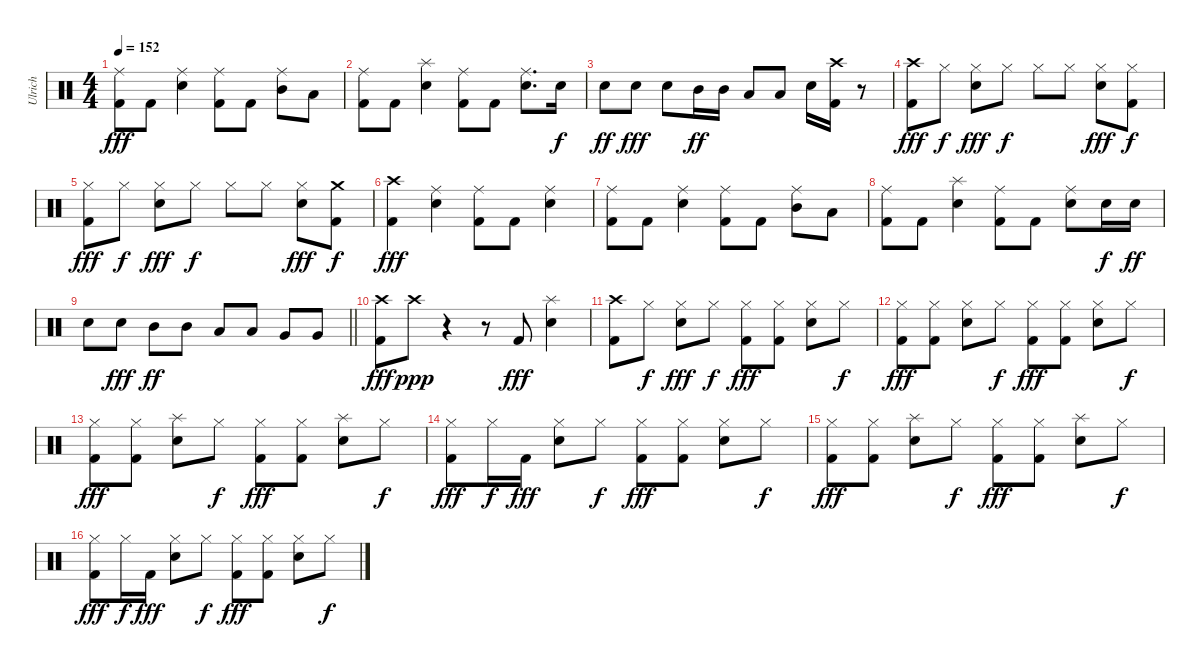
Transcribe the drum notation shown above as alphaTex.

\track ("Ulrich" "Ulrich") {instrument percussion}
\staff {score}
\articulation defaults
\ts (4 4)
\tempo 152
\clef neutral
\ks c
("Ride (middle)" "Kick (hit) 2").8{dy fff} "Kick (hit) 2".8 ("Ride (middle)" "Snare (hit) 2").4 ("Ride (middle)" "Kick (hit) 2").8 "Kick (hit) 2".8 ("Ride (middle)" "Mid Tom (hit)").8 "Low Tom (hit)".8 |
("Ride (middle)" "Kick (hit) 2").8 "Kick (hit) 2".8 ("Splash (hit)" "Snare (hit) 2").4 ("Ride (middle)" "Kick (hit) 2").8 "Kick (hit) 2".8 ("Ride (middle)" "Snare (hit) 2").8{d} "Snare (hit) 2".16{dy f} |
"Snare (hit) 2".8{dy ff} "Snare (hit) 2".8{dy fff} "Snare (hit) 2".8 "Mid Tom (hit)".16{dy ff} "Mid Tom (hit)".16 "Low Tom (hit)".8 "Low Tom (hit)".8 "Snare (hit) 2".16 ("Crash high (hit)" "Kick (hit) 2").16 r.8 |
("Crash high (hit)" "Kick (hit) 2").8{dy fff} "Hi-Hat (closed)".8{dy f} ("Hi-Hat (closed)" "Snare (hit) 2").8{dy fff} "Hi-Hat (closed)".8{dy f} "Hi-Hat (closed)".8 "Hi-Hat (closed)".8 ("Hi-Hat (closed)" "Snare (hit) 2").8{dy fff} ("Hi-Hat (closed)" "Kick (hit) 2").8{dy f} |
("Hi-Hat (closed)" "Kick (hit) 2").8{dy fff} "Hi-Hat (closed)".8{dy f} ("Hi-Hat (closed)" "Snare (hit) 2").8{dy fff} "Hi-Hat (closed)".8{dy f} "Hi-Hat (closed)".8 "Hi-Hat (closed)".8 ("Hi-Hat (closed)" "Snare (hit) 2").8{dy fff} ("Crash medium (hit)" "Kick (hit) 2").8{dy f} |
("Crash high (hit)" "Kick (hit) 2").4{dy fff} ("Ride (middle)" "Snare (hit) 2").4 ("Ride (middle)" "Kick (hit) 2").8 "Kick (hit) 2".8 ("Ride (middle)" "Snare (hit) 2").4 |
("Ride (middle)" "Kick (hit) 2").8 "Kick (hit) 2".8 ("Ride (middle)" "Snare (hit) 2").4 ("Ride (middle)" "Kick (hit) 2").8 "Kick (hit) 2".8 ("Ride (middle)" "Mid Tom (hit)").8 "Low Tom (hit)".8 |
("Ride (middle)" "Kick (hit) 2").8 "Kick (hit) 2".8 ("Splash (hit)" "Snare (hit) 2").4 ("Ride (middle)" "Kick (hit) 2").8 "Kick (hit) 2".8 ("Ride (middle)" "Snare (hit) 2").8 "Snare (hit) 2".16{dy f} "Snare (hit) 2".16{dy ff} |
\barLineRight lightlight "Snare (hit) 2".8 "Snare (hit) 2".8{dy fff} "Mid Tom (hit)".8{dy ff} "Mid Tom (hit)".8 "Low Tom (hit)".8 "Low Tom (hit)".8 "Very Low Tom (hit)".8 "Very Low Tom (hit)".8
|
("Crash high (hit)" "Kick (hit) 2").8{dy fff} "Crash high (hit)".8{dy ppp} r.4 r.8 "Kick (hit) 2".8{dy fff} ("Splash (hit)" "Snare (hit) 2").4 |
("Crash high (hit)" "Kick (hit) 2").8 "Hi-Hat (closed)".8{dy f} ("Hi-Hat (closed)" "Snare (hit) 2").8{dy fff} "Hi-Hat (closed)".8{dy f} ("Hi-Hat (closed)" "Kick (hit) 2").8{dy fff} ("Hi-Hat (closed)" "Kick (hit) 2").8 ("Hi-Hat (closed)" "Snare (hit) 2").8 "Hi-Hat (closed)".8{dy f} |
("Hi-Hat (closed)" "Kick (hit) 2").8{dy fff} ("Hi-Hat (closed)" "Kick (hit) 2").8 ("Hi-Hat (closed)" "Snare (hit) 2").8 "Hi-Hat (closed)".8{dy f} ("Hi-Hat (closed)" "Kick (hit) 2").8{dy fff} ("Hi-Hat (closed)" "Kick (hit) 2").8 ("Hi-Hat (closed)" "Snare (hit) 2").8 "Hi-Hat (closed)".8{dy f} |
("Hi-Hat (closed)" "Kick (hit) 2").8{dy fff} ("Hi-Hat (closed)" "Kick (hit) 2").8 ("Splash (hit)" "Snare (hit) 2").8 "Hi-Hat (closed)".8{dy f} ("Hi-Hat (closed)" "Kick (hit) 2").8{dy fff} ("Hi-Hat (closed)" "Kick (hit) 2").8 ("Splash (hit)" "Snare (hit) 2").8 "Hi-Hat (closed)".8{dy f} |
("Hi-Hat (closed)" "Kick (hit) 2").8{dy fff} "Hi-Hat (closed)".16{dy f} "Kick (hit) 2".16{dy fff} ("Hi-Hat (closed)" "Snare (hit) 2").8 "Hi-Hat (closed)".8{dy f} ("Hi-Hat (closed)" "Kick (hit) 2").8{dy fff} ("Hi-Hat (closed)" "Kick (hit) 2").8 ("Hi-Hat (closed)" "Snare (hit) 2").8 "Hi-Hat (closed)".8{dy f} |
("Hi-Hat (closed)" "Kick (hit) 2").8{dy fff} ("Hi-Hat (closed)" "Kick (hit) 2").8 ("Splash (hit)" "Snare (hit) 2").8 "Hi-Hat (closed)".8{dy f} ("Hi-Hat (closed)" "Kick (hit) 2").8{dy fff} ("Hi-Hat (closed)" "Kick (hit) 2").8 ("Splash (hit)" "Snare (hit) 2").8 "Hi-Hat (closed)".8{dy f} |
("Hi-Hat (closed)" "Kick (hit) 2").8{dy fff} "Hi-Hat (closed)".16{dy f} "Kick (hit) 2".16{dy fff} ("Hi-Hat (closed)" "Snare (hit) 2").8 "Hi-Hat (closed)".8{dy f} ("Hi-Hat (closed)" "Kick (hit) 2").8{dy fff} ("Hi-Hat (closed)" "Kick (hit) 2").8 ("Hi-Hat (closed)" "Snare (hit) 2").8 "Hi-Hat (closed)".8{dy f}
